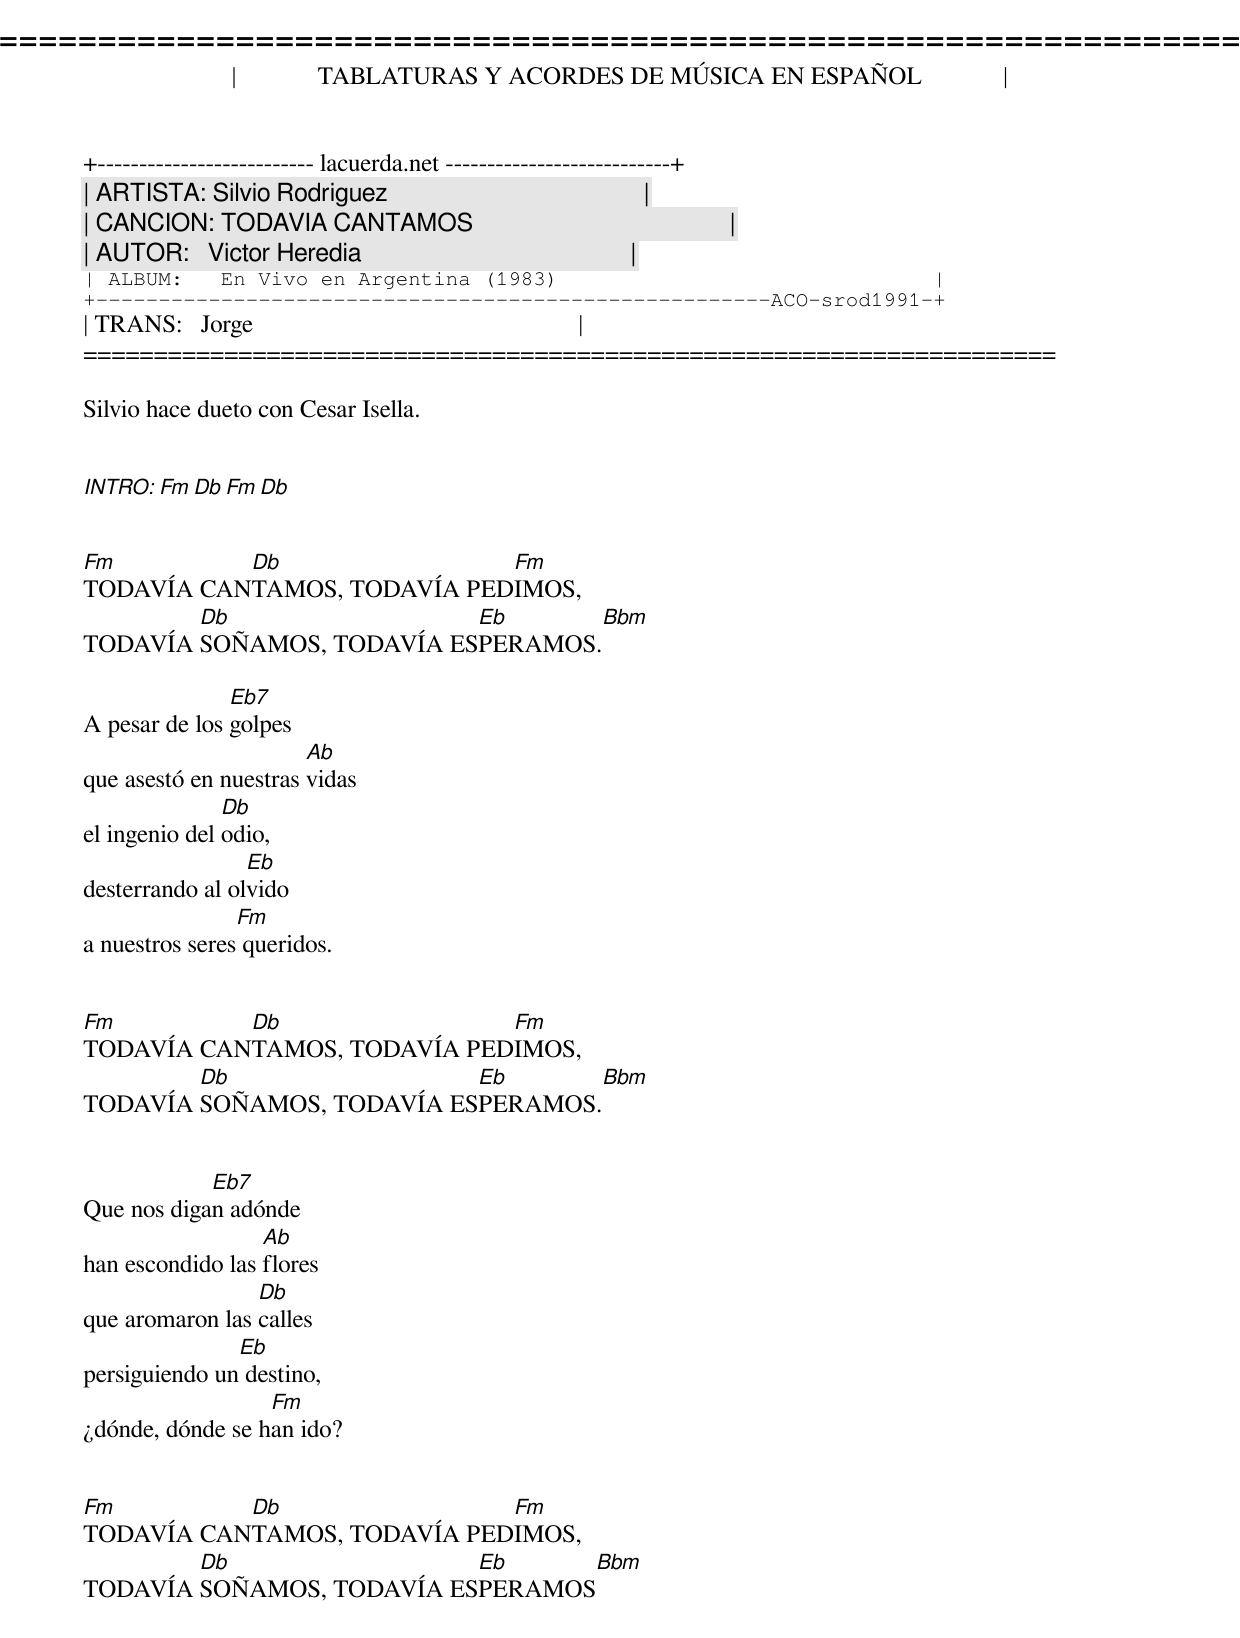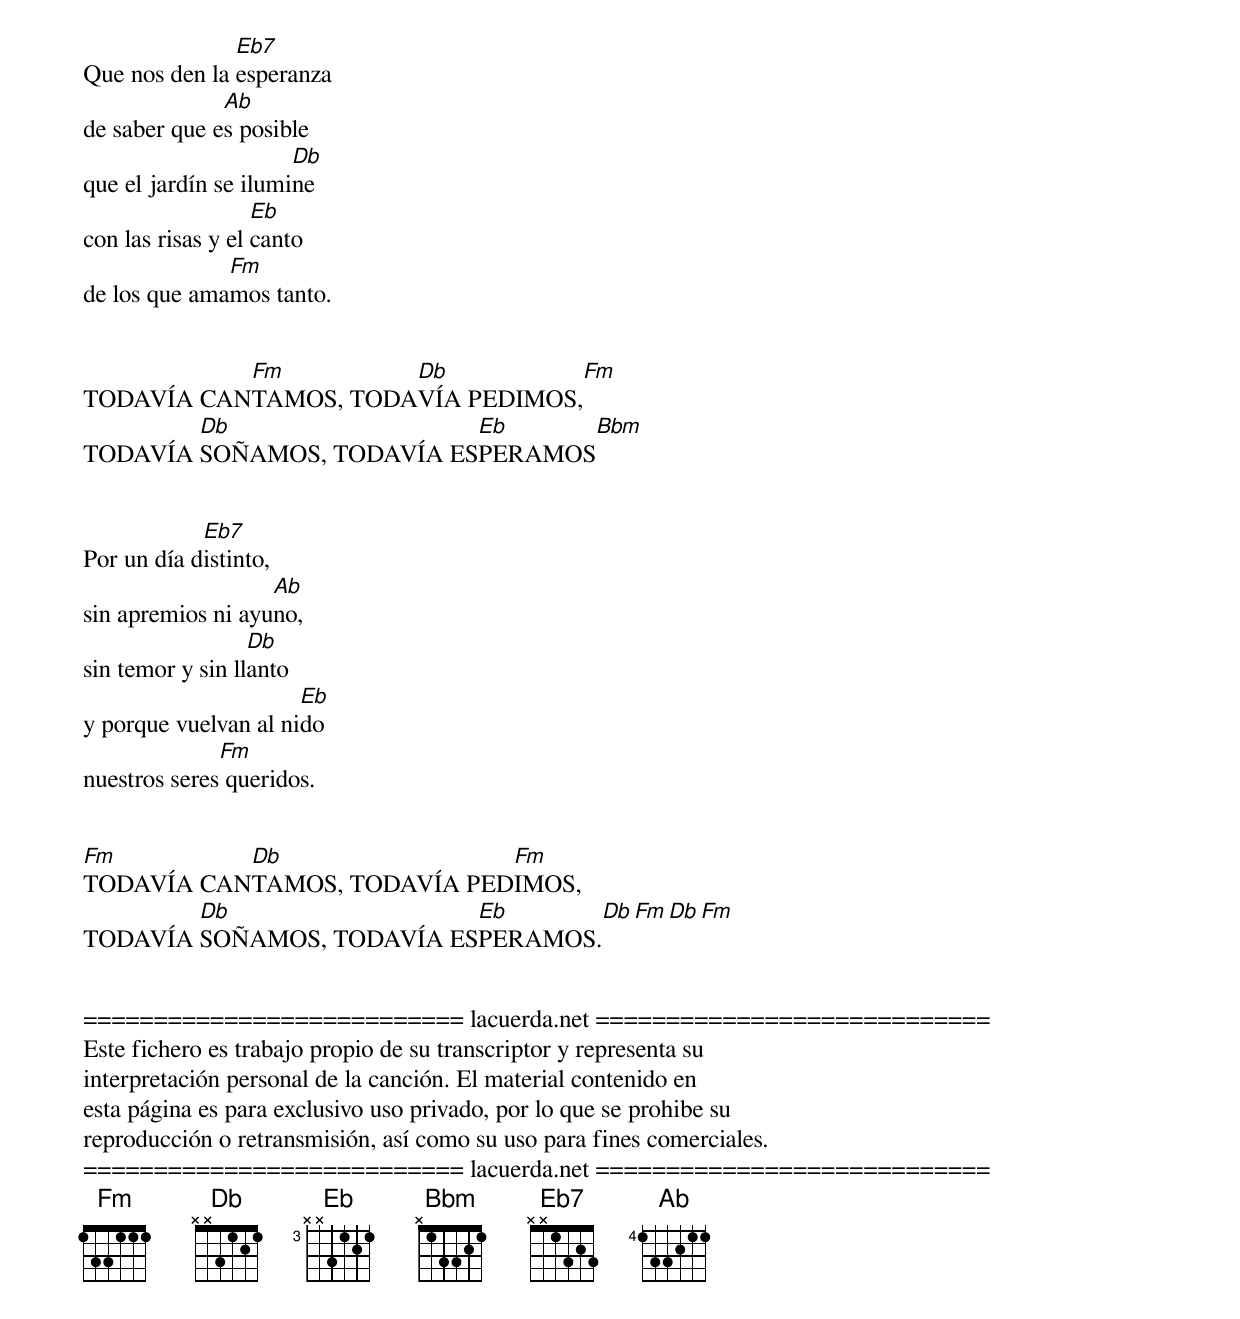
=====================================================================
|             TABLATURAS Y ACORDES DE MÚSICA EN ESPAÑOL             |
+-------------------------- lacuerda.net ---------------------------+
| ARTISTA: Silvio Rodriguez                                         |
| CANCION: TODAVIA CANTAMOS                                         |
| AUTOR:   Victor Heredia                                           |
| ALBUM:   En Vivo en Argentina (1983)                              |
+------------------------------------------------------ACO-srod1991-+
| TRANS:   Jorge                                                    |
=====================================================================

Silvio hace dueto con Cesar Isella.


INTRO: Fm    Db   Fm    Db


Fm         Db                Fm
TODAVÍA CANTAMOS, TODAVÍA PEDIMOS,
        Db                 Eb      Bbm
TODAVÍA SOÑAMOS, TODAVÍA ESPERAMOS.

               Eb7
A pesar de los golpes
                       Ab
que asestó en nuestras vidas
               Db
el ingenio del odio,
                 Eb
desterrando al olvido
                Fm
a nuestros seres queridos.


Fm         Db                Fm
TODAVÍA CANTAMOS, TODAVÍA PEDIMOS,
        Db                 Eb      Bbm
TODAVÍA SOÑAMOS, TODAVÍA ESPERAMOS.


            Eb7
Que nos digan adónde
                  Ab
han escondido las flores
                 Db
que aromaron las calles
               Eb
persiguiendo un destino,
                  Fm
¿dónde, dónde se han ido?


Fm         Db                Fm
TODAVÍA CANTAMOS, TODAVÍA PEDIMOS,
        Db                 Eb      Bbm
TODAVÍA SOÑAMOS, TODAVÍA ESPERAMOS


               Eb7
Que nos den la esperanza
              Ab
de saber que es posible
                      Db
que el jardín se ilumine
                   Eb
con las risas y el canto
              Fm
de los que amamos tanto.


           Fm         Db                Fm
TODAVÍA CANTAMOS, TODAVÍA PEDIMOS,
        Db                 Eb      Bbm
TODAVÍA SOÑAMOS, TODAVÍA ESPERAMOS


            Eb7
Por un día distinto,
                   Ab
sin apremios ni ayuno,
                  Db
sin temor y sin llanto
                      Eb
y porque vuelvan al nido
              Fm
nuestros seres queridos.


Fm         Db                Fm
TODAVÍA CANTAMOS, TODAVÍA PEDIMOS,
        Db                 Eb      Db   Fm   Db   Fm
TODAVÍA SOÑAMOS, TODAVÍA ESPERAMOS.


=========================== lacuerda.net ============================
Este fichero es trabajo propio de su transcriptor y representa su
interpretación personal de la canción. El material contenido en
esta página es para exclusivo uso privado, por lo que se prohibe su
reproducción o retransmisión, así como su uso para fines comerciales.
=========================== lacuerda.net ============================
